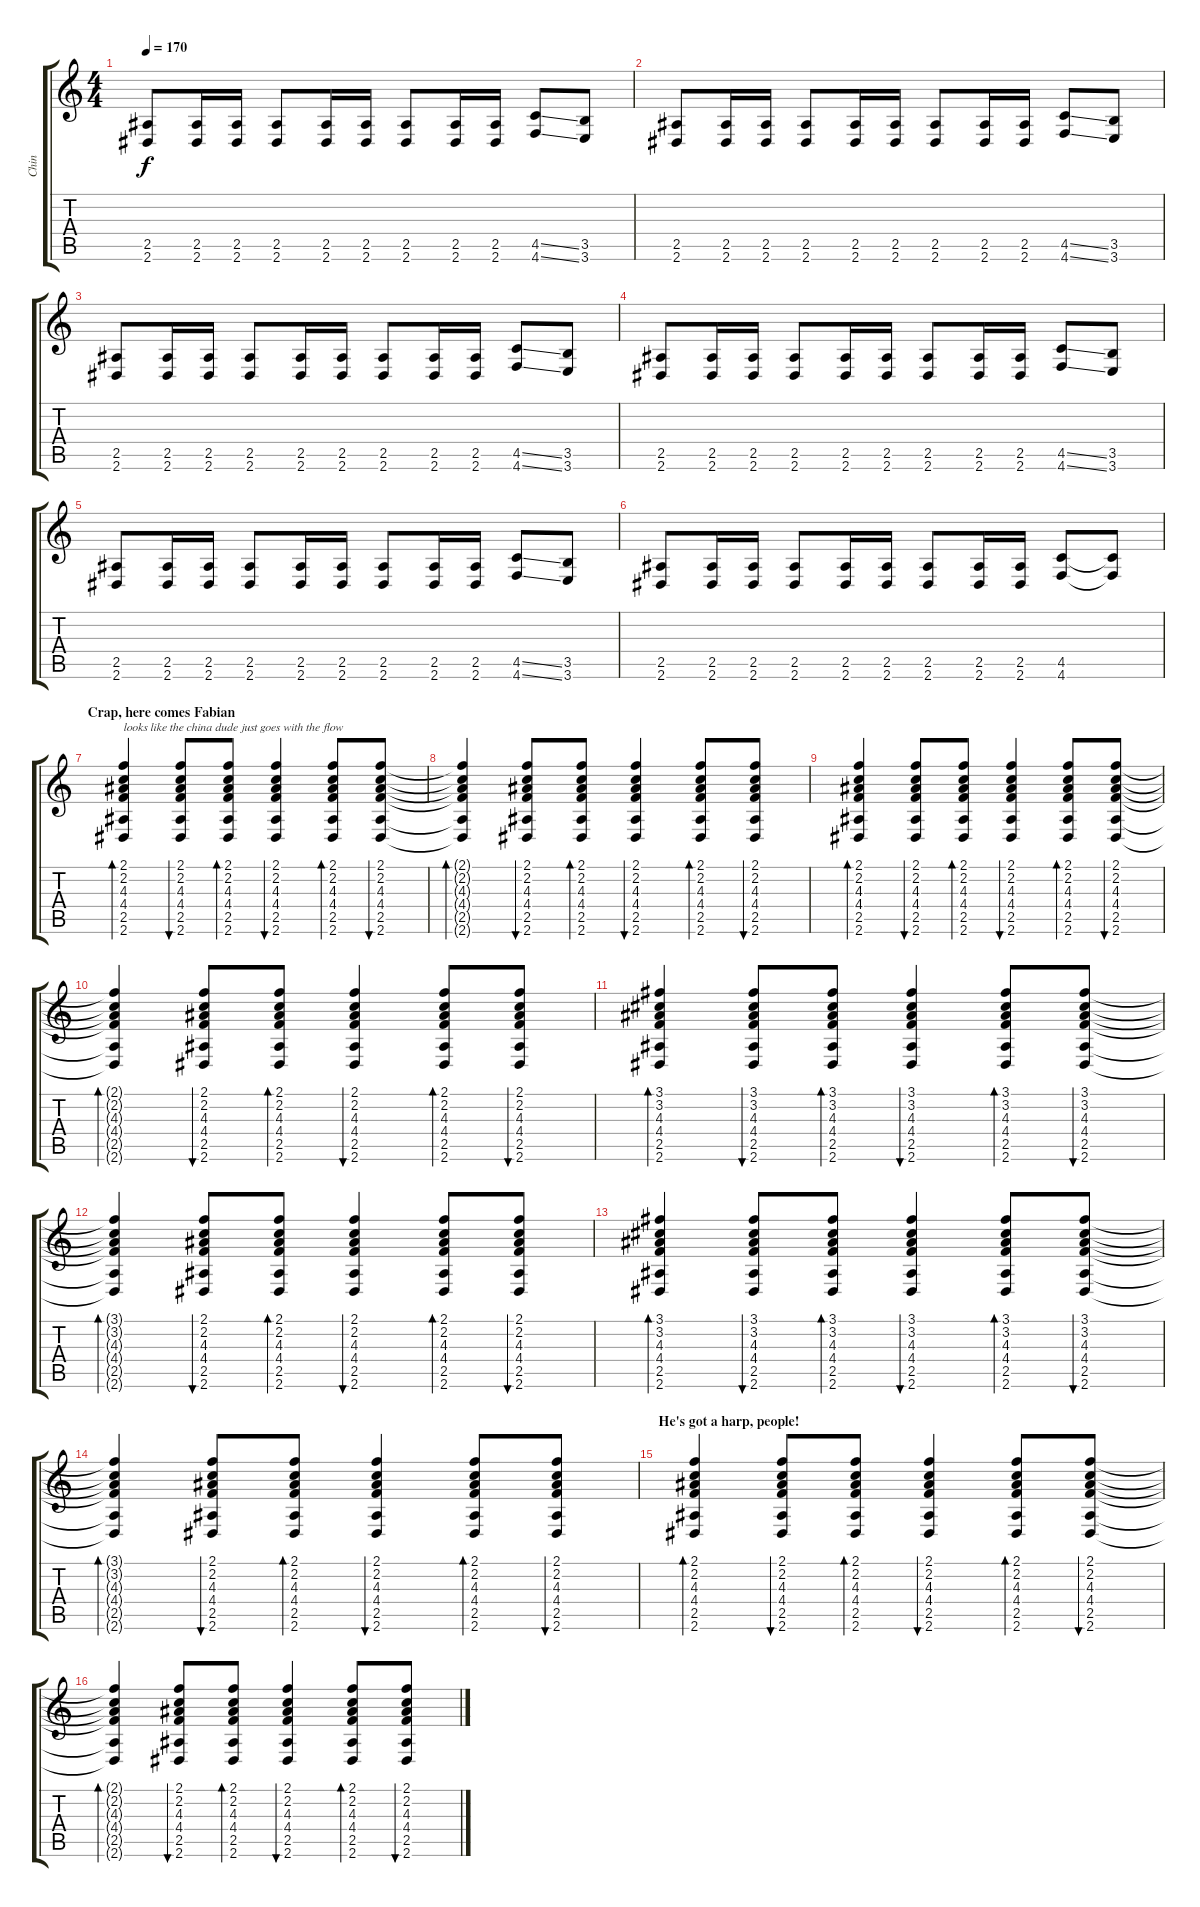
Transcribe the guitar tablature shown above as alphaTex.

\track ("Chin" "Chin") {instrument distortionguitar}
\staff {score tabs}
\tuning (Eb4 Bb3 Gb3 Db3 Ab2 Db2) {hide}
\ts (4 4)
\tempo 170
\clef g2
\ks c
(2.5 2.6).8{dy f} (2.5 2.6).16 (2.5 2.6).16 (2.5 2.6).8 (2.5 2.6).16 (2.5 2.6).16 (2.5 2.6).8 (2.5 2.6).16 (2.5 2.6).16 (4.5{ss} 4.6{ss}).8 (3.5 3.6).8 |
(2.5 2.6).8 (2.5 2.6).16 (2.5 2.6).16 (2.5 2.6).8 (2.5 2.6).16 (2.5 2.6).16 (2.5 2.6).8 (2.5 2.6).16 (2.5 2.6).16 (4.5{ss} 4.6{ss}).8 (3.5 3.6).8 |
(2.5 2.6).8 (2.5 2.6).16 (2.5 2.6).16 (2.5 2.6).8 (2.5 2.6).16 (2.5 2.6).16 (2.5 2.6).8 (2.5 2.6).16 (2.5 2.6).16 (4.5{ss} 4.6{ss}).8 (3.5 3.6).8 |
(2.5 2.6).8 (2.5 2.6).16 (2.5 2.6).16 (2.5 2.6).8 (2.5 2.6).16 (2.5 2.6).16 (2.5 2.6).8 (2.5 2.6).16 (2.5 2.6).16 (4.5{ss} 4.6{ss}).8 (3.5 3.6).8 |
(2.5 2.6).8 (2.5 2.6).16 (2.5 2.6).16 (2.5 2.6).8 (2.5 2.6).16 (2.5 2.6).16 (2.5 2.6).8 (2.5 2.6).16 (2.5 2.6).16 (4.5{ss} 4.6{ss}).8 (3.5 3.6).8 |
(2.5 2.6).8 (2.5 2.6).16 (2.5 2.6).16 (2.5 2.6).8 (2.5 2.6).16 (2.5 2.6).16 (2.5 2.6).8 (2.5 2.6).16 (2.5 2.6).16 (4.5 4.6).8 (4.5{t} 4.6{t}).8{volume 4} |
\section ("" "Crap, here comes Fabian")
(2.1 2.2 4.3 4.4 2.5 2.6).4{bd 120 txt "looks like the china dude just goes with the flow" volume 8 instrument electricguitarmuted} (2.1 2.2 4.3 4.4 2.5 2.6).8{bu 60} (2.1 2.2 4.3 4.4 2.5 2.6).8{bd 60} (2.1 2.2 4.3 4.4 2.5 2.6).4{bu 120} (2.1 2.2 4.3 4.4 2.5 2.6).8{bd 60} (2.1 2.2 4.3 4.4 2.5 2.6).8{bu 60} |
(2.1{t} 2.2{t} 4.3{t} 4.4{t} 2.5{t} 2.6{t}).4{bd 120} (2.1 2.2 4.3 4.4 2.5 2.6).8{bu 60} (2.1 2.2 4.3 4.4 2.5 2.6).8{bd 60} (2.1 2.2 4.3 4.4 2.5 2.6).4{bu 120} (2.1 2.2 4.3 4.4 2.5 2.6).8{bd 60} (2.1 2.2 4.3 4.4 2.5 2.6).8{bu 60} |
(2.1 2.2 4.3 4.4 2.5 2.6).4{bd 120} (2.1 2.2 4.3 4.4 2.5 2.6).8{bu 60} (2.1 2.2 4.3 4.4 2.5 2.6).8{bd 60} (2.1 2.2 4.3 4.4 2.5 2.6).4{bu 120} (2.1 2.2 4.3 4.4 2.5 2.6).8{bd 60} (2.1 2.2 4.3 4.4 2.5 2.6).8{bu 60} |
(2.1{t} 2.2{t} 4.3{t} 4.4{t} 2.5{t} 2.6{t}).4{bd 120} (2.1 2.2 4.3 4.4 2.5 2.6).8{bu 60} (2.1 2.2 4.3 4.4 2.5 2.6).8{bd 60} (2.1 2.2 4.3 4.4 2.5 2.6).4{bu 120} (2.1 2.2 4.3 4.4 2.5 2.6).8{bd 60} (2.1 2.2 4.3 4.4 2.5 2.6).8{bu 60} |
(3.1 3.2 4.3 4.4 2.5 2.6).4{bd 120 volume 13} (3.1 3.2 4.3 4.4 2.5 2.6).8{bu 60} (3.1 3.2 4.3 4.4 2.5 2.6).8{bd 60} (3.1 3.2 4.3 4.4 2.5 2.6).4{bu 120} (3.1 3.2 4.3 4.4 2.5 2.6).8{bd 60} (3.1 3.2 4.3 4.4 2.5 2.6).8{bu 60} |
(3.1{t} 3.2{t} 4.3{t} 4.4{t} 2.5{t} 2.6{t}).4{bd 120} (2.1 2.2 4.3 4.4 2.5 2.6).8{bu 60} (2.1 2.2 4.3 4.4 2.5 2.6).8{bd 60} (2.1 2.2 4.3 4.4 2.5 2.6).4{bu 120} (2.1 2.2 4.3 4.4 2.5 2.6).8{bd 60} (2.1 2.2 4.3 4.4 2.5 2.6).8{bu 60} |
(3.1 3.2 4.3 4.4 2.5 2.6).4{bd 120 volume 12} (3.1 3.2 4.3 4.4 2.5 2.6).8{bu 60} (3.1 3.2 4.3 4.4 2.5 2.6).8{bd 60} (3.1 3.2 4.3 4.4 2.5 2.6).4{bu 120} (3.1 3.2 4.3 4.4 2.5 2.6).8{bd 60} (3.1 3.2 4.3 4.4 2.5 2.6).8{bu 60} |
(3.1{t} 3.2{t} 4.3{t} 4.4{t} 2.5{t} 2.6{t}).4{bd 120} (2.1 2.2 4.3 4.4 2.5 2.6).8{bu 60} (2.1 2.2 4.3 4.4 2.5 2.6).8{bd 60} (2.1 2.2 4.3 4.4 2.5 2.6).4{bu 120} (2.1 2.2 4.3 4.4 2.5 2.6).8{bd 60} (2.1 2.2 4.3 4.4 2.5 2.6).8{bu 60} |
\section ("" "He's got a harp, people!")
(2.1 2.2 4.3 4.4 2.5 2.6).4{bd 120 volume 12 instrument electricguitarmuted} (2.1 2.2 4.3 4.4 2.5 2.6).8{bu 60} (2.1 2.2 4.3 4.4 2.5 2.6).8{bd 60} (2.1 2.2 4.3 4.4 2.5 2.6).4{bu 120} (2.1 2.2 4.3 4.4 2.5 2.6).8{bd 60} (2.1 2.2 4.3 4.4 2.5 2.6).8{bu 60} |
(2.1{t} 2.2{t} 4.3{t} 4.4{t} 2.5{t} 2.6{t}).4{bd 120} (2.1 2.2 4.3 4.4 2.5 2.6).8{bu 60} (2.1 2.2 4.3 4.4 2.5 2.6).8{bd 60} (2.1 2.2 4.3 4.4 2.5 2.6).4{bu 120} (2.1 2.2 4.3 4.4 2.5 2.6).8{bd 60} (2.1 2.2 4.3 4.4 2.5 2.6).8{bu 60}
